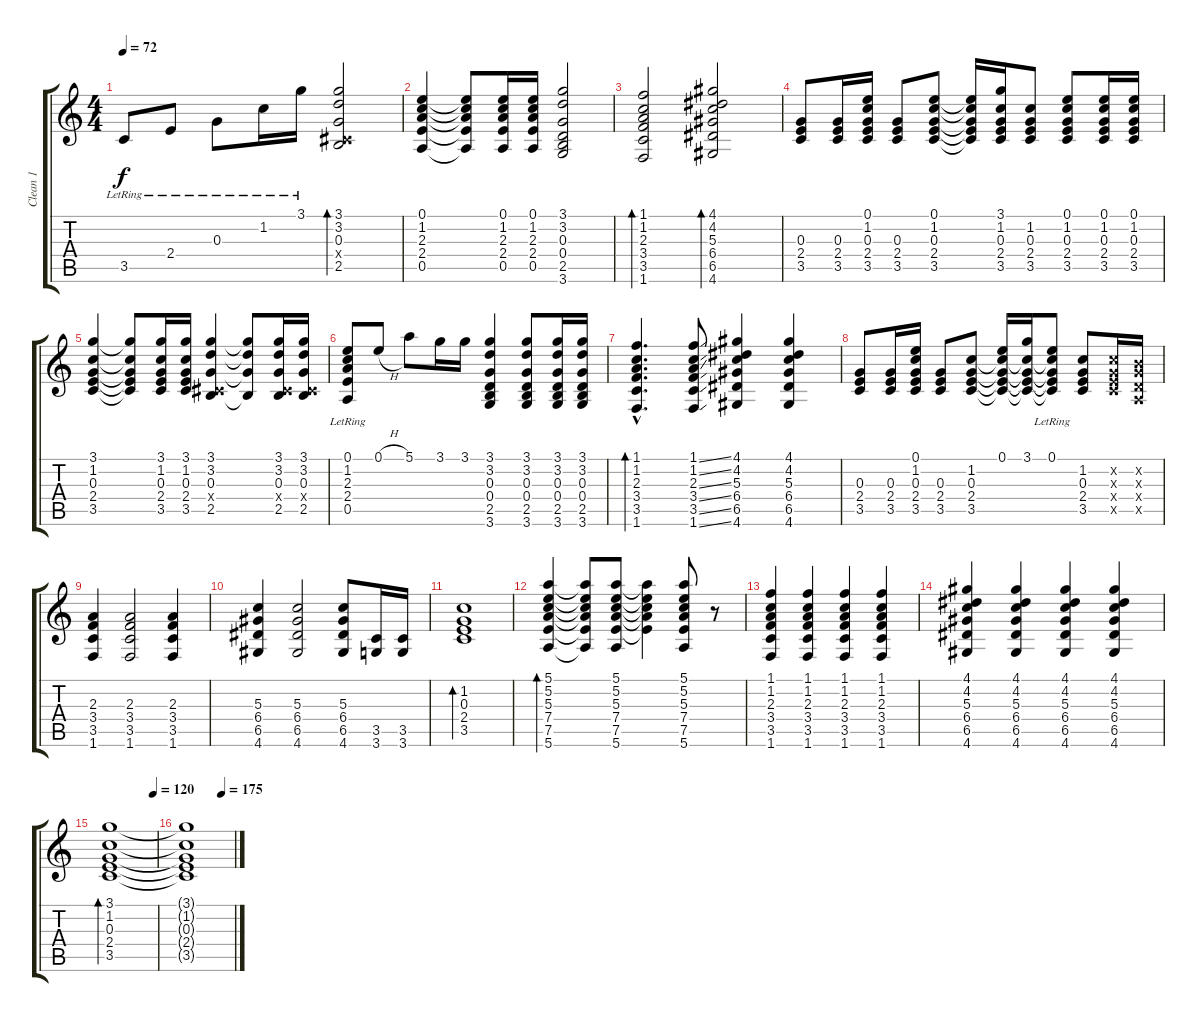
\track ("Clean 1" "Clean 1") {instrument electricguitarclean}
\staff {score tabs}
\tuning (E4 B3 G3 D3 A2 E2) {hide}
\ts (4 4)
\tempo 72
\clef g2
\ks c
3.5{lr}.8{dy f instrument electricguitarclean} 2.4{lr}.8 0.3{lr}.8 1.2{lr}.16 3.1{lr}.16 (3.1 3.2 0.3 -1.4{x} 2.5).2{bd 60} |
(0.1 1.2 2.3 2.4 0.5).4 (0.1{t} 1.2{t} 2.3{t} 2.4{t} 0.5{t}).8 (0.1 1.2 2.3 2.4 0.5).16 (0.1 1.2 2.3 2.4 0.5).16 (3.1 3.2 0.3 0.4 2.5 3.6).2 |
(1.1 1.2 2.3 3.4 3.5 1.6).2{bd 120} (4.1 4.2 5.3 6.4 6.5 4.6).2{bd 120} |
(0.3 2.4 3.5).8 (0.3 2.4 3.5).16 (0.1 1.2 0.3 2.4 3.5).16 (0.3 2.4 3.5).8 (0.1 1.2 0.3 2.4 3.5).8 (0.1{t} 1.2{t} 0.3{t} 2.4{t} 3.5{t}).16 (3.1 1.2 0.3 2.4 3.5).16 (1.2 0.3 2.4 3.5).8 (0.1 1.2 0.3 2.4 3.5).8 (0.1 1.2 0.3 2.4 3.5).16 (0.1 1.2 0.3 2.4 3.5).16 |
(3.1 1.2 0.3 2.4 3.5).4 (3.1{t} 1.2{t} 0.3{t} 2.4{t} 3.5{t}).8 (3.1 1.2 0.3 2.4 3.5).16 (3.1 1.2 0.3 2.4 3.5).16 (3.1 3.2 0.3 -1.4{x} 2.5).4 (3.1{t} 3.2{t} 0.3{t} 2.5{t}).8 (3.1 3.2 0.3 -1.4{x} 2.5).16 (3.1 3.2 0.3 -1.4{x} 2.5).16 |
(0.1 1.2{lr} 2.3{lr} 2.4{lr} 0.5{lr}).8 0.1{h}.8 5.1.8 3.1.16 3.1.16 (3.1 3.2 0.3 0.4 2.5 3.6).4 (3.1 3.2 0.3 0.4 2.5 3.6).8 (3.1 3.2 0.3 0.4 2.5 3.6).16 (3.1 3.2 0.3 0.4 2.5 3.6).16 |
(1.1{hac} 1.2{hac} 2.3{hac} 3.4{hac} 3.5{hac} 1.6{hac}).4{d bd 60} (1.1{ss} 1.2{ss} 2.3{ss} 3.4{ss} 3.5{ss} 1.6{ss}).8 (4.1 4.2 5.3 6.4 6.5 4.6).4 (4.1 4.2 5.3 6.4 6.5 4.6).4 |
(0.3 2.4 3.5).8 (0.3 2.4 3.5).16 (0.1 1.2 0.3 2.4 3.5).16 (0.3 2.4 3.5).8 (1.2 0.3 2.4 3.5).8 (0.1 1.2{t} 0.3{t} 2.4{t} 3.5{t}).16 (3.1 1.2{t} 0.3{t} 2.4{t} 3.5{t}).16 (0.1{lr} 1.2{t} 0.3{t} 2.4{t} 3.5{t}).8 (1.2 0.3 2.4 3.5).8 (1.2{x} 0.3{x} 2.4{x} 3.5{x}).16 (0.2{x} 0.3{x} 0.4{x} 0.5{x}).16 |
(2.3 3.4 3.5 1.6).4 (2.3 3.4 3.5 1.6).2 (2.3 3.4 3.5 1.6).4 |
(5.3 6.4 6.5 4.6).4 (5.3 6.4 6.5 4.6).2 (5.3 6.4 6.5 4.6).8 (3.5 3.6).16 (3.5 3.6).16 |
(1.2 0.3 2.4 3.5).1{bd 120} |
(5.1 5.2 5.3 7.4 7.5 5.6).4{bd 120} (5.1{t} 5.2{t} 5.3{t} 7.4{t} 7.5{t} 5.6{t}).8 (5.1 5.2 5.3 7.4 7.5 5.6).8 (5.1{t} 5.2{t} 5.3{t} 7.4{t} 7.5{t}).4 (5.1 5.2 5.3 7.4 7.5 5.6).8 r.8 |
(1.1 1.2 2.3 3.4 3.5 1.6).4 (1.1 1.2 2.3 3.4 3.5 1.6).4 (1.1 1.2 2.3 3.4 3.5 1.6).4 (1.1 1.2 2.3 3.4 3.5 1.6).4 |
(4.1 4.2 5.3 6.4 6.5 4.6).4 (4.1 4.2 5.3 6.4 6.5 4.6).4 (4.1 4.2 5.3 6.4 6.5 4.6).4 (4.1 4.2 5.3 6.4 6.5 4.6).4 |
\tempo (120 0.9375)
(3.1 1.2 0.3 2.4 3.5).1{bd 120} |
\tempo (175 0.75)
(3.1{t} 1.2{t} 0.3{t} 2.4{t} 3.5{t}).1
